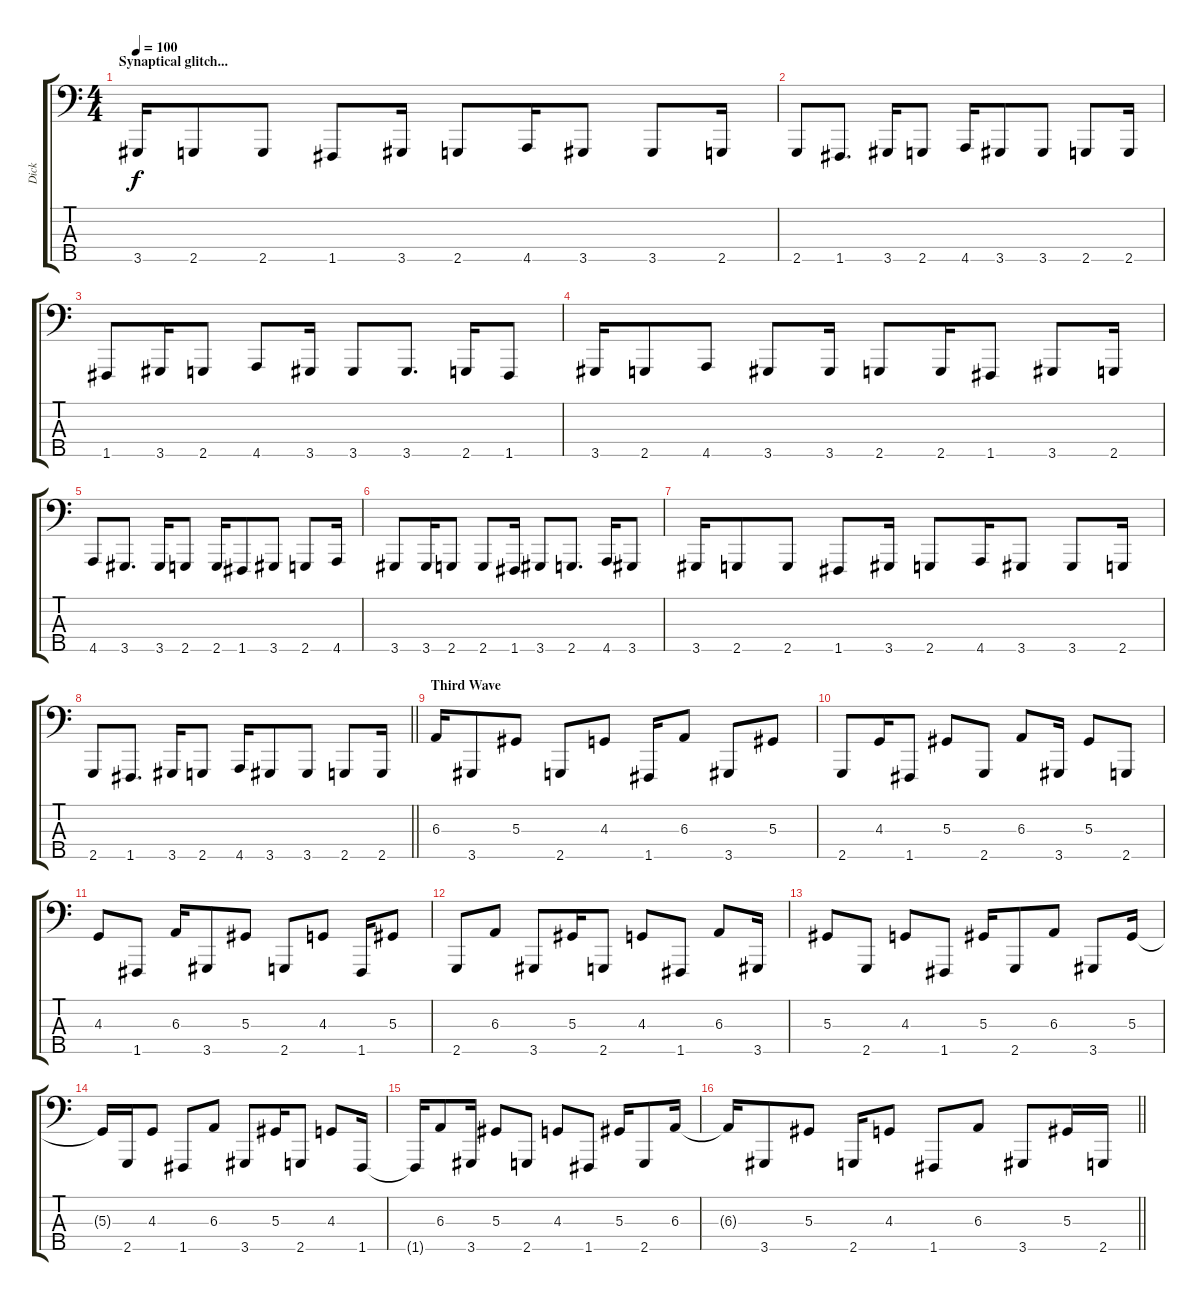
\track ("Dick" "Dick") {instrument electricbasspick}
\staff {score tabs}
\tuning (Db2 Ab1 Eb1 Bb0 F0) {hide}
\ts (4 4)
\section ("" "Synaptical glitch...")
\tempo 100
\clef f4
\ks c
3.5.16{dy f} 2.5.8 2.5.8 1.5.8 3.5.16 2.5.8 4.5.16 3.5.8 3.5.8 2.5.16 |
2.5.8 1.5.8{d} 3.5.16 2.5.8 4.5.16 3.5.8 3.5.8 2.5.8 2.5.16 |
1.5.8 3.5.16 2.5.8 4.5.8 3.5.16 3.5.8 3.5.8{d} 2.5.16 1.5.8 |
3.5.16 2.5.8 4.5.8 3.5.8 3.5.16 2.5.8 2.5.16 1.5.8 3.5.8 2.5.16 |
4.5.8 3.5.8{d} 3.5.16 2.5.8 2.5.16 1.5.8 3.5.8 2.5.8 4.5.16 |
3.5.8 3.5.16 2.5.8 2.5.8 1.5.16 3.5.8 2.5.8{d} 4.5.16 3.5.8 |
3.5.16 2.5.8 2.5.8 1.5.8 3.5.16 2.5.8 4.5.16 3.5.8 3.5.8 2.5.16 |
\barLineRight lightlight
2.5.8 1.5.8{d} 3.5.16 2.5.8 4.5.16 3.5.8 3.5.8 2.5.8 2.5.16 |
\section ("" "Third Wave")
6.3.16 3.5.8 5.3.8 2.5.8 4.3.8 1.5.16 6.3.8 3.5.8 5.3.8 |
2.5.8 4.3.16 1.5.8 5.3.8 2.5.8 6.3.8 3.5.16 5.3.8 2.5.8 |
4.3.8 1.5.8 6.3.16 3.5.8 5.3.8 2.5.8 4.3.8 1.5.16 5.3.8 |
2.5.8 6.3.8 3.5.8 5.3.16 2.5.8 4.3.8 1.5.8 6.3.8 3.5.16 |
5.3.8 2.5.8 4.3.8 1.5.8 5.3.16 2.5.8 6.3.8 3.5.8 5.3.16 |
5.3{t}.16 2.5.16 4.3.8 1.5.8 6.3.8 3.5.8 5.3.16 2.5.8 4.3.8 1.5.16 |
1.5{t}.16 6.3.8 3.5.16 5.3.8 2.5.8 4.3.8 1.5.8 5.3.16 2.5.8 6.3.16 |
\barLineRight lightlight
6.3{t}.16 3.5.8 5.3.8 2.5.16 4.3.8 1.5.8 6.3.8 3.5.8 5.3.16 2.5.16
